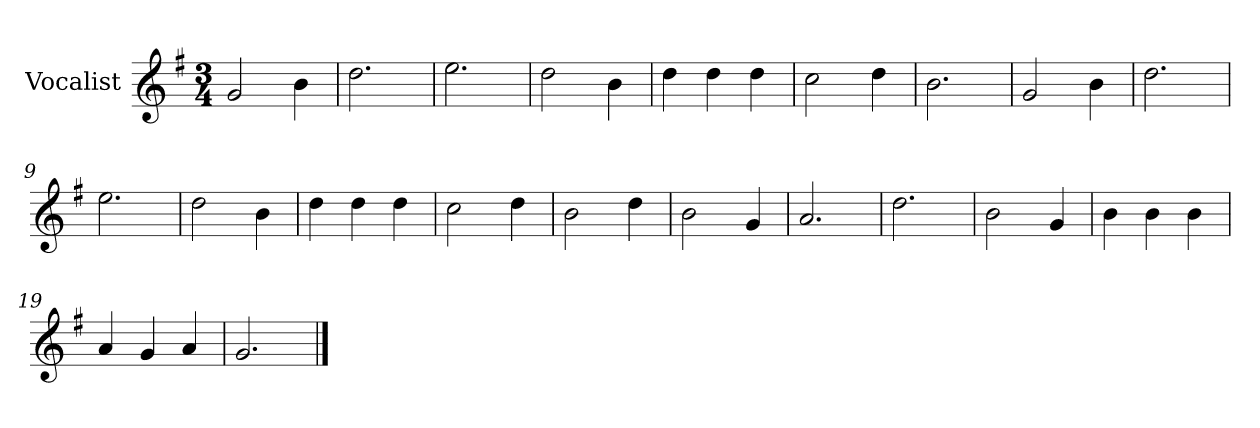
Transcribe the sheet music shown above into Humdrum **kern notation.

**kern
*part1
*staff1
*I"Vocalist
*k[f#]
*G:
*M3/4
=
2g
4b
=1
2.dd
=2
2.ee
=3
2dd
4b
=4
4dd
4dd
4dd
=5
2cc
4dd
=6
2.b
=7
2g
4b
=8
2.dd
=9
2.ee
=10
2dd
4b
=11
4dd
4dd
4dd
=12
2cc
4dd
=13
2b
4dd
=14
2b
4g
=15
2.a
=16
2.dd
=17
2b
4g
=18
4b
4b
4b
=19
4a
4g
4a
=20
2.g
==
*-
